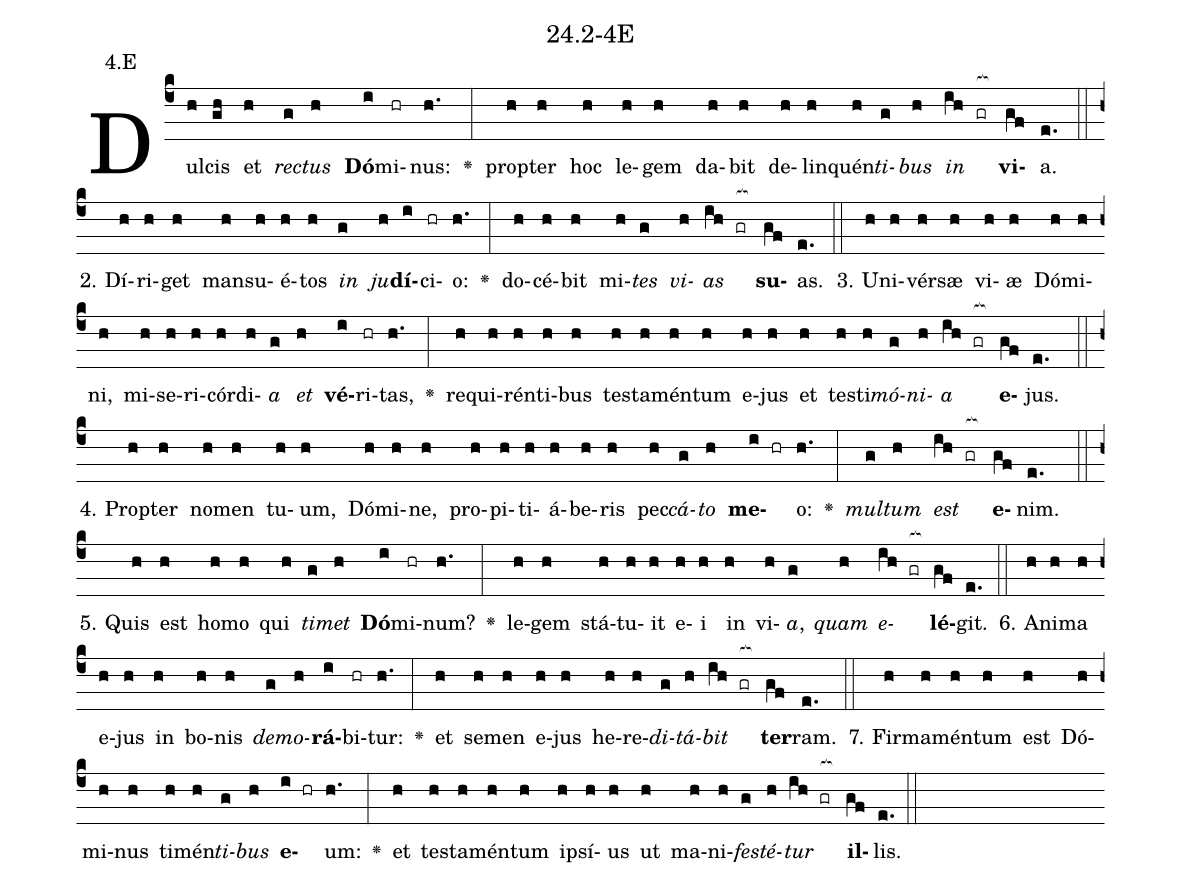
name: 24.2-4E;
annotation: 4.E;
%%
(c4)Dul(h)cis(gh) et(h) <i>rec</i>(g)<i>tus</i>(h) <b>Dó</b>(i)mi(hr)nus:(h.) <v>\greheightstar</v>(:) prop(h)ter(h) hoc(h) le(h)gem(h) da(h)bit(h) de(h)lin(h)quén(h)<i>ti</i>(g)<i>bus</i>(h) <i>in</i>(ih gr[ocb:1{]) <b>vi</b>(gf[ocb:0}])a.(e.) (::)
2. Dí(h)ri(h)get(h) man(h)su(h)é(h)tos(h) <i>in</i>(g) <i>ju</i>(h)<b>dí</b>(i)ci(hr)o:(h.) <v>\greheightstar</v>(:) do(h)cé(h)bit(h) mi(h)<i>tes</i>(g) <i>vi</i>(h)<i>as</i>(ih gr[ocb:1{]) <b>su</b>(gf[ocb:0}])as.(e.) (::)
3. U(h)ni(h)vér(h)sæ(h) vi(h)æ(h) Dó(h)mi(h)ni,(h) mi(h)se(h)ri(h)cór(h)di(h)<i>a</i>(g) <i>et</i>(h) <b>vé</b>(i)ri(hr)tas,(h.) <v>\greheightstar</v>(:) re(h)qui(h)rén(h)ti(h)bus(h) tes(h)ta(h)mén(h)tum(h) e(h)jus(h) et(h) tes(h)ti(h)<i>mó</i>(g)<i>ni</i>(h)<i>a</i>(ih gr[ocb:1{]) <b>e</b>(gf[ocb:0}])jus.(e.) (::)
4. Prop(h)ter(h) no(h)men(h) tu(h)um,(h) Dó(h)mi(h)ne,(h) pro(h)pi(h)ti(h)á(h)be(h)ris(h) pec(h)<i>cá</i>(g)<i>to</i>(h) <b>me</b>(i hr)o:(h.) <v>\greheightstar</v>(:) <i>mul</i>(g)<i>tum</i>(h) <i>est</i>(ih gr[ocb:1{]) <b>e</b>(gf[ocb:0}])nim.(e.) (::)
5. Quis(h) est(h) ho(h)mo(h) qui(h) <i>ti</i>(g)<i>met</i>(h) <b>Dó</b>(i)mi(hr)num?(h.) <v>\greheightstar</v>(:) le(h)gem(h) stá(h)tu(h)it(h) e(h)i(h) in(h) vi(h)<i>a</i>,(g) <i>quam</i>(h) <i>e</i>(ih gr[ocb:1{])<b>lé</b>(gf[ocb:0}])git.(e.) (::)
6. A(h)ni(h)ma(h) e(h)jus(h) in(h) bo(h)nis(h) <i>de</i>(g)<i>mo</i>(h)<b>rá</b>(i)bi(hr)tur:(h.) <v>\greheightstar</v>(:) et(h) se(h)men(h) e(h)jus(h) he(h)re(h)<i>di</i>(g)<i>tá</i>(h)<i>bit</i>(ih gr[ocb:1{]) <b>ter</b>(gf[ocb:0}])ram.(e.) (::)
7. Fir(h)ma(h)mén(h)tum(h) est(h) Dó(h)mi(h)nus(h) ti(h)mén(h)<i>ti</i>(g)<i>bus</i>(h) <b>e</b>(i hr)um:(h.) <v>\greheightstar</v>(:) et(h) tes(h)ta(h)mén(h)tum(h) ip(h)sí(h)us(h) ut(h) ma(h)ni(h)<i>fes</i>(g)<i>té</i>(h)<i>tur</i>(ih gr[ocb:1{]) <b>il</b>(gf[ocb:0}])lis.(e.) (::)
